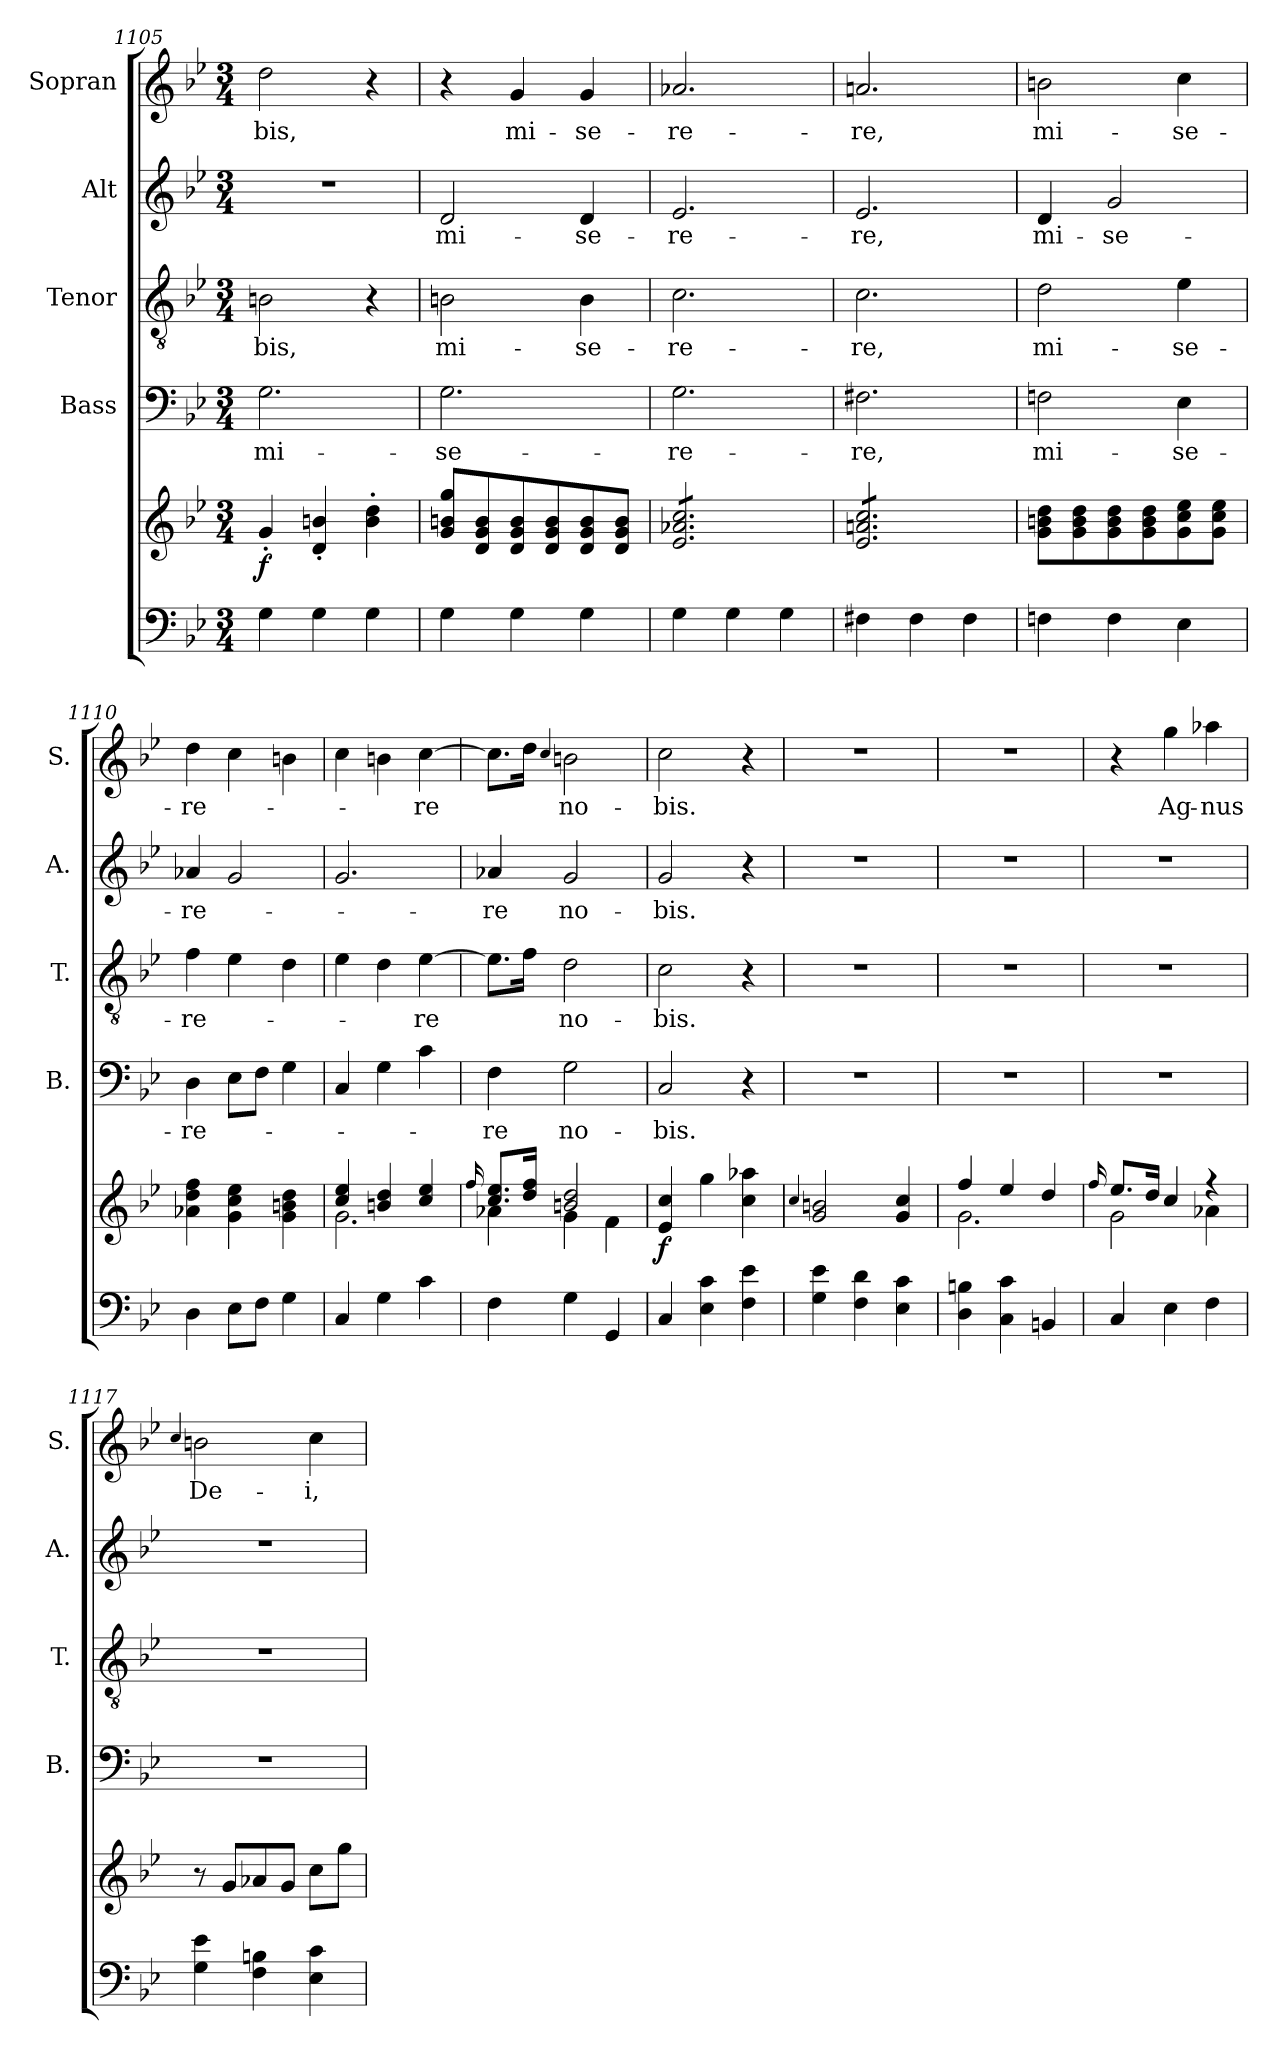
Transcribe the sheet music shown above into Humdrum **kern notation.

**kern	**kern	**dynam	**kern	**text	**kern	**text	**kern	**text	**kern	**text
*part5	*part5	*part5	*part4	*part4	*part3	*part3	*part2	*part2	*part1	*part1
*staff6	*staff5	*staff5/6	*staff4	*staff4	*staff3	*staff3	*staff2	*staff2	*staff1	*staff1
*	*	*	*I"Bass	*	*I"Tenor	*	*I"Alt	*	*I"Sopran	*
*	*	*	*I'B.	*	*I'T.	*	*I'A.	*	*I'S.	*
*clefF4	*clefG2	*	*clefF4	*	*clefGv2	*	*clefG2	*	*clefG2	*
*k[b-e-]	*k[b-e-]	*	*k[b-e-]	*	*k[b-e-]	*	*k[b-e-]	*	*k[b-e-]	*
*B-:	*B-:	*	*B-:	*	*B-:	*	*B-:	*	*B-:	*
*M3/4	*M3/4	*	*M3/4	*	*M3/4	*	*M3/4	*	*M3/4	*
=1105	=1105	=1105	=1105	=1105	=1105	=1105	=1105	=1105	=1105	=1105
!	!	!LO:DY:b	!	!LO:LY:b	!	!LO:LY:b	!	!	!	!LO:LY:b
4G\	4g'</	f	2.G\	mi-	2Bn\	-bis,	2.r	.	2dd\	-bis,
4G\	4d/'< 4bn/'<	.	.	.	.	.	.	.	.	.
4G\	4b\'> 4dd\'>	.	.	.	4r	.	.	.	4r	.
=1106	=1106	=1106	=1106	=1106	=1106	=1106	=1106	=1106	=1106	=1106
!	!	!	!	!LO:LY:b	!	!LO:LY:b	!	!LO:LY:b	!	!
4G\	8g/ 8bn/ 8gg/L	.	2.G\	-se-	2Bn\	mi-	2d/	mi-	4r	.
.	8d/ 8g/ 8b/	.	.	.	.	.	.	.	.	.
!	!	!	!	!	!	!	!	!	!	!LO:LY:b
4G\	8d/ 8g/ 8b/	.	.	.	.	.	.	.	4g/	mi-
.	8d/ 8g/ 8b/	.	.	.	.	.	.	.	.	.
!	!	!	!	!	!	!LO:LY:b	!	!LO:LY:b	!	!LO:LY:b
4G\	8d/ 8g/ 8b/	.	.	.	4B\	-se-	4d/	-se-	4g/	-se-
.	8d/ 8g/ 8b/J	.	.	.	.	.	.	.	.	.
!!LO:LB:g=z
=1107	=1107	=1107	=1107	=1107	=1107	=1107	=1107	=1107	=1107	=1107
!	!	!	!	!LO:LY:b	!	!LO:LY:b	!	!LO:LY:b	!	!LO:LY:b
*	*tremolo	*	*	*	*	*	*	*	*	*
4G\	8e-/ 8a-X/ 8cc/L	.	2.G\	-re-	2.c\	-re-	2.e-/	-re-	2.a-X/	-re-
.	8e-/ 8a-X/ 8cc/	.	.	.	.	.	.	.	.	.
4G\	8e-/ 8a-X/ 8cc/	.	.	.	.	.	.	.	.	.
.	8e-/ 8a-X/ 8cc/	.	.	.	.	.	.	.	.	.
4G\	8e-/ 8a-X/ 8cc/	.	.	.	.	.	.	.	.	.
.	8e-/ 8a-X/ 8cc/J	.	.	.	.	.	.	.	.	.
=1108	=1108	=1108	=1108	=1108	=1108	=1108	=1108	=1108	=1108	=1108
!	!	!	!	!LO:LY:b	!	!LO:LY:b	!	!LO:LY:b	!	!LO:LY:b
4F#X\	8e-/ 8an/ 8cc/L	.	2.F#X\	-re,	2.c\	-re,	2.e-/	-re,	2.an/	-re,
.	8e-/ 8an/ 8cc/	.	.	.	.	.	.	.	.	.
4F#\	8e-/ 8an/ 8cc/	.	.	.	.	.	.	.	.	.
.	8e-/ 8an/ 8cc/	.	.	.	.	.	.	.	.	.
4F#\	8e-/ 8an/ 8cc/	.	.	.	.	.	.	.	.	.
.	8e-/ 8an/ 8cc/J	.	.	.	.	.	.	.	.	.
*	*Xtremolo	*	*	*	*	*	*	*	*	*
=1109	=1109	=1109	=1109	=1109	=1109	=1109	=1109	=1109	=1109	=1109
!	!	!	!	!LO:LY:b	!	!LO:LY:b	!	!LO:LY:b	!	!LO:LY:b
4Fn\	8g\ 8bn\ 8dd\L	.	2Fn\	mi-	2d\	mi-	4d/	mi-	2bn\	mi-
.	8g\ 8b\ 8dd\	.	.	.	.	.	.	.	.	.
!	!	!	!	!	!	!	!	!LO:LY:b	!	!
4F\	8g\ 8b\ 8dd\	.	.	.	.	.	2g/	-se-	.	.
.	8g\ 8b\ 8dd\	.	.	.	.	.	.	.	.	.
!	!	!	!	!LO:LY:b	!	!LO:LY:b	!	!	!	!LO:LY:b
4E-\	8g\ 8cc\ 8ee-\	.	4E-\	-se-	4e-\	-se-	.	.	4cc\	-se-
.	8g\ 8cc\ 8ee-\J	.	.	.	.	.	.	.	.	.
=1110	=1110	=1110	=1110	=1110	=1110	=1110	=1110	=1110	=1110	=1110
!	!	!	!	!LO:LY:b	!	!LO:LY:b	!	!LO:LY:b	!	!LO:LY:b
4D\	4a-X\ 4dd\ 4ff\	.	4D\	-re-	4f\	-re-	4a-X/	-re-	4dd\	-re-
8E-\L	4g\ 4cc\ 4ee-\	.	8E-\L	.	4e-\	.	2g/	.	4cc\	.
8F\J	.	.	8F\J	.	.	.	.	.	.	.
4G\	4g\ 4bn\ 4dd\	.	4G\	.	4d\	.	.	.	4bn\	.
=1111	=1111	=1111	=1111	=1111	=1111	=1111	=1111	=1111	=1111	=1111
*	*^	*	*	*	*	*	*	*	*	*
4C/	4cc/ 4ee-/	2.g\	.	4C/	.	4e-\	.	2.g/	.	4cc\	.
4G\	4bn/ 4dd/	.	.	4G\	.	4d\	.	.	.	4bn\	.
!	!	!	!	!	!	!	!LO:LY:b	!	!	!	!LO:LY:b
4c\	4cc/ 4ee-/	.	.	4c\	.	[4e-\	-re	.	.	[4cc\	-re
=1112	=1112	=1112	=1112	=1112	=1112	=1112	=1112	=1112	=1112	=1112	=1112
.	16qqff/	.	.	.	.	.	.	.	.	.	.
!	!	!	!	!	!LO:LY:b	!	!	!	!LO:LY:b	!	!
4F\	8.cc/ 8.ee-/L	4a-X\	.	4F\	-re	8.e-\L]	.	4a-X/	-re	8.cc\L]	.
.	16dd/ 16ff/Jk	.	.	.	.	16f\Jk	.	.	.	16dd\Jk	.
.	.	.	.	.	.	.	.	.	.	4qqcc/	.
!	!	!	!	!	!LO:LY:b	!	!LO:LY:b	!	!LO:LY:b	!	!LO:LY:b
4G\	2bn/ 2dd/	4g\	.	2G\	no-	2d\	no-	2g/	no-	2bn\	no-
4GG/	.	4f\	.	.	.	.	.	.	.	.	.
=1113	=1113	=1113	=1113	=1113	=1113	=1113	=1113	=1113	=1113	=1113	=1113
!	!	!	!LO:DY:b	!	!LO:LY:b	!	!LO:LY:b	!	!LO:LY:b	!	!LO:LY:b
*	*v	*v	*	*	*	*	*	*	*	*	*
4C/	4e-/ 4cc/	f	2C/	-bis.	2c\	-bis.	2g/	-bis.	2cc\	-bis.
4E-\ 4c\	4gg\	.	.	.	.	.	.	.	.	.
4F\ 4e-\	4cc\ 4aa-X\	.	4r	.	4r	.	4r	.	4r	.
!!LO:PB:g=z
=1114	=1114	=1114	=1114	=1114	=1114	=1114	=1114	=1114	=1114	=1114
.	4qqcc/	.	.	.	.	.	.	.	.	.
4G\ 4e-\	2g/ 2bn/	.	2.r	.	2.r	.	2.r	.	2.r	.
4F\ 4d\	.	.	.	.	.	.	.	.	.	.
4E-\ 4c\	4g/ 4cc/	.	.	.	.	.	.	.	.	.
=1115	=1115	=1115	=1115	=1115	=1115	=1115	=1115	=1115	=1115	=1115
*	*^	*	*	*	*	*	*	*	*	*
4D\ 4Bn\	4ff/	2.g\	.	2.r	.	2.r	.	2.r	.	2.r	.
4C\ 4c\	4ee-/	.	.	.	.	.	.	.	.	.	.
4BBn/	4dd/	.	.	.	.	.	.	.	.	.	.
=1116	=1116	=1116	=1116	=1116	=1116	=1116	=1116	=1116	=1116	=1116	=1116
.	16qqff/	.	.	.	.	.	.	.	.	.	.
4C/	8.ee-/L	2g\	.	2.r	.	2.r	.	2.r	.	4r	.
.	16dd/Jk	.	.	.	.	.	.	.	.	.	.
!	!	!	!	!	!	!	!	!	!	!	!LO:LY:b
4E-\	4cc/	.	.	.	.	.	.	.	.	4gg\	Ag-
!	!	!	!	!	!	!	!	!	!	!	!LO:LY:b
4F\	4rff	4a-X\	.	.	.	.	.	.	.	4aa-X\	-nus
*	*v	*v	*	*	*	*	*	*	*	*	*
=1117	=1117	=1117	=1117	=1117	=1117	=1117	=1117	=1117	=1117	=1117
.	.	.	.	.	.	.	.	.	4qqcc/	.
!	!	!	!	!	!	!	!	!	!	!LO:LY:b
4G\ 4e-\	8r	.	2.r	.	2.r	.	2.r	.	2bn\	De-
.	8g/L	.	.	.	.	.	.	.	.	.
4F\ 4Bn\	8a-X/	.	.	.	.	.	.	.	.	.
.	8g/J	.	.	.	.	.	.	.	.	.
!	!	!	!	!	!	!	!	!	!	!LO:LY:b
4E-\ 4c\	8cc\L	.	.	.	.	.	.	.	4cc\	-i,
.	8gg\J	.	.	.	.	.	.	.	.	.
=	=	=	=	=	=	=	=	=	=	=
*-	*-	*-	*-	*-	*-	*-	*-	*-	*-	*-
